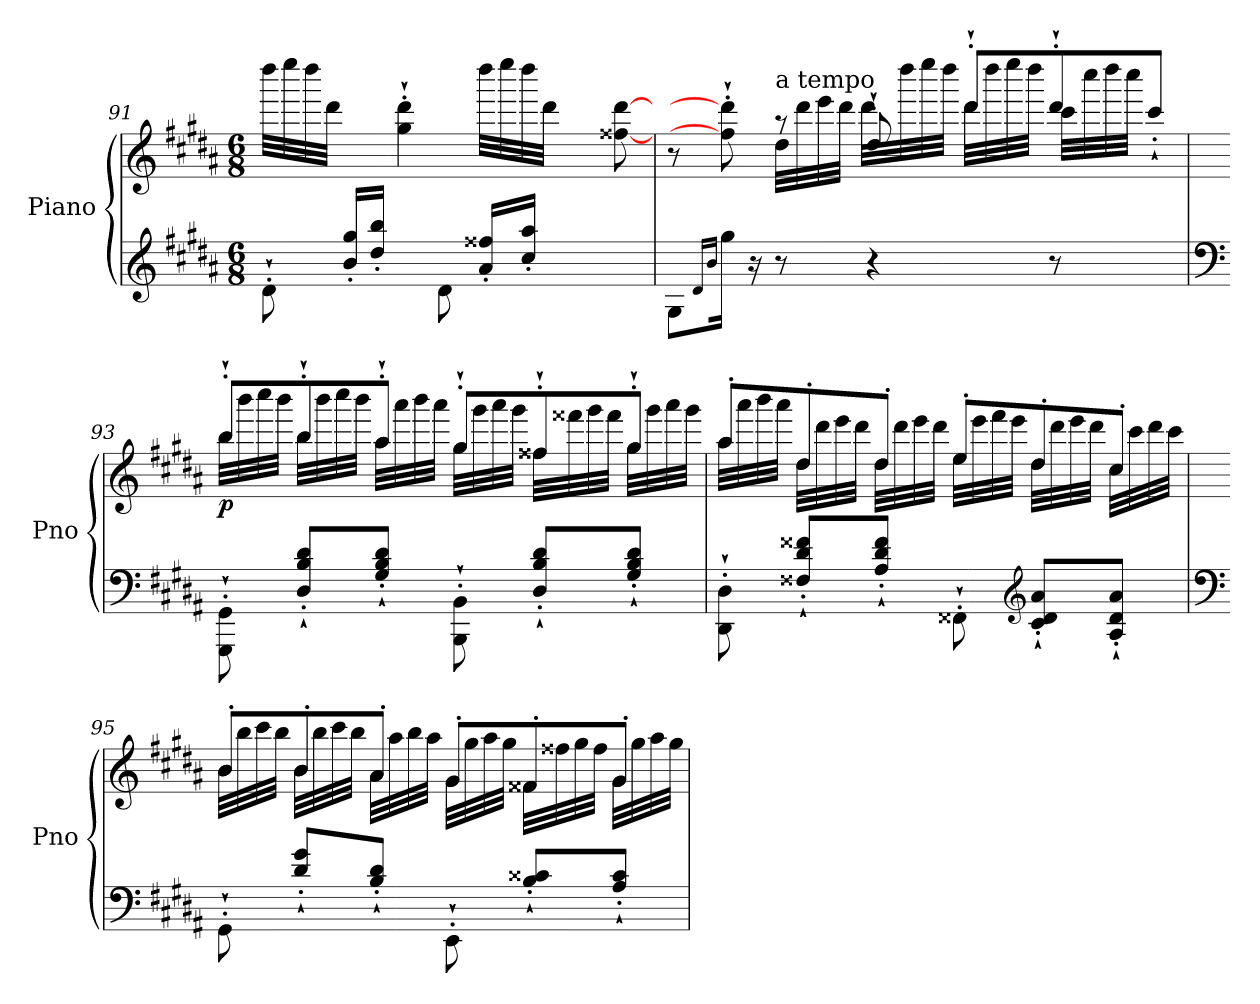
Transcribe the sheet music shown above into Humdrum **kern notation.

**kern	**kern	**dynam
*part1	*part1	*part1
*staff2	*staff1	*staff1/2
*I"Piano	*	*
*I'Pno	*	*
!!LO:LB:g=z
*clefG2	*clefG2	*
*k[f#c#g#d#a#]	*k[f#c#g#d#a#]	*
*B:	*B:	*
*M6/8	*M6/8	*
=91	=91	=91
8d#`'\	32dddd#\LLL	.
.	32eeee\	.
.	32dddd#\	.
.	32ddd#\JJJ	.
16b/' 16gg#/'LL	16ryy	.
16dd#/' 16bb/'JJ	16ryy	.
8ryy	4gg#\`' 4ddd#\`'	.
8d#\	.	.
16a#/' 16ff##X/'LL	32dddd#\LLL	.
.	32eeee\	.
16cc#/' 16aa#/'JJ	32dddd#\	.
.	32ddd#\JJJ	.
8ryy	16ryy	.
.	16ryy	.
8ryy	[8ff##X\ [8ddd#\	.
!!LO:LB:g=z
=92	=92	=92
*	*^	*
8G#\L	8r	4ryy	.
16qd#/LL	.	.	.
16qb/JJ	.	.	.
16gg#\Jk	8ff##\]`' 8ddd#\]`'	.	.
16r	.	.	.
!	!LO:TX:a:t=a tempo	!	!
8r	8r	32dd#\LLL	.
.	.	32ddd#\	.
.	.	32eee\	.
.	.	32ddd#\JJJ	.
4r	8dd#`'/	32ddd#\LLL	.
.	.	32dddd#\	.
.	.	32eeee\	.
.	.	32dddd#\JJJ	.
.	8ddd#`'/L	32ddd#\LLL	.
.	.	32dddd#\	.
.	.	32eeee\	.
.	.	32dddd#\JJJ	.
8r	8ddd#`'/	32ccc#\LLL	.
.	.	32cccc#\	.
.	.	32dddd#\	.
.	.	32cccc#\JJJ	.
8ryy	8ccc#`'/J	8ryy	.
!!LO:LB:g=z	!!
=93	=93	=93	=93
*clefF4	*	*	*
!	!	!	!LO:DY:b
8GGG#\`' 8GG#\`'	8bb`'/L	32bb\LLL	p
.	.	32bbb\	.
.	.	32cccc#\	.
.	.	32bbb\JJJ	.
8D#/`' 8B/`' 8d#/`'L	8bb`'/	32bb\LLL	.
.	.	32bbb\	.
.	.	32cccc#\	.
.	.	32bbb\JJJ	.
8G#/`' 8B/`' 8d#/`'J	8aa#`'/J	32aa#\LLL	.
.	.	32aaa#\	.
.	.	32bbb\	.
.	.	32aaa#\JJJ	.
8BBB\`' 8BB\`'	8gg#`'/L	32gg#\LLL	.
.	.	32ggg#\	.
.	.	32aaa#\	.
.	.	32ggg#\JJJ	.
8D#/`' 8B/`' 8d#/`'L	8ff##X`'/	32ff##\LLL	.
.	.	32fff##X\	.
.	.	32ggg#\	.
.	.	32fff##\JJJ	.
8G#/`' 8B/`' 8d#/`'J	8gg#`'/J	32gg#\LLL	.
.	.	32ggg#\	.
.	.	32aaa#\	.
.	.	32ggg#\JJJ	.
!!LO:PB:g=z	!!
=94	=94	=94	=94
8DD#\`' 8D#\`'	8aa#'/L	32aa#\LLL	.
.	.	32aaa#\	.
.	.	32bbb\	.
.	.	32aaa#\JJJ	.
8F##X/`' 8d#/`' 8f##X/`'L	8dd#'/	32dd#\LLL	.
.	.	32ddd#\	.
.	.	32eee\	.
.	.	32ddd#\JJJ	.
8A#/`' 8d#/`' 8f##/`'J	8dd#'/J	32dd#\LLL	.
.	.	32ddd#\	.
.	.	32eee\	.
.	.	32ddd#\JJJ	.
8FF##X`'\	8ee'/L	32ee\LLL	.
.	.	32eee\	.
.	.	32fff#\	.
.	.	32eee\JJJ	.
*clefG2	*	*	*
8c#/`' 8d#/`' 8a#/`'L	8dd#'/	32dd#\LLL	.
.	.	32ddd#\	.
.	.	32eee\	.
.	.	32ddd#\JJJ	.
8A#/`' 8d#/`' 8a#/`'J	8cc#'/J	32cc#\LLL	.
.	.	32ccc#\	.
.	.	32ddd#\	.
.	.	32ccc#\JJJ	.
!!LO:LB:g=z	!!
=95	=95	=95	=95
*clefF4	*	*	*
8GG#`'\	8b'/L	32b\LLL	.
.	.	32bb\	.
.	.	32ccc#\	.
.	.	32bb\JJJ	.
8d#/`' 8g#/`'L	8b'/	32b\LLL	.
.	.	32bb\	.
.	.	32ccc#\	.
.	.	32bb\JJJ	.
8B/`' 8d#/`'J	8a#'/J	32a#\LLL	.
.	.	32aa#\	.
.	.	32bb\	.
.	.	32aa#\JJJ	.
8EE`'\	8g#'/L	32g#\LLL	.
.	.	32gg#\	.
.	.	32aa#\	.
.	.	32gg#\JJJ	.
8B/`' 8c##X/`'L	8f##X'/	32f##\LLL	.
.	.	32ff##X\	.
.	.	32gg#\	.
.	.	32ff##\JJJ	.
8A#/`' 8c##/`'J	8g#'/J	32g#\LLL	.
.	.	32gg#\	.
.	.	32aa#\	.
.	.	32gg#\JJJ	.
*	*v	*v	*
=	=	=
*-	*-	*-
